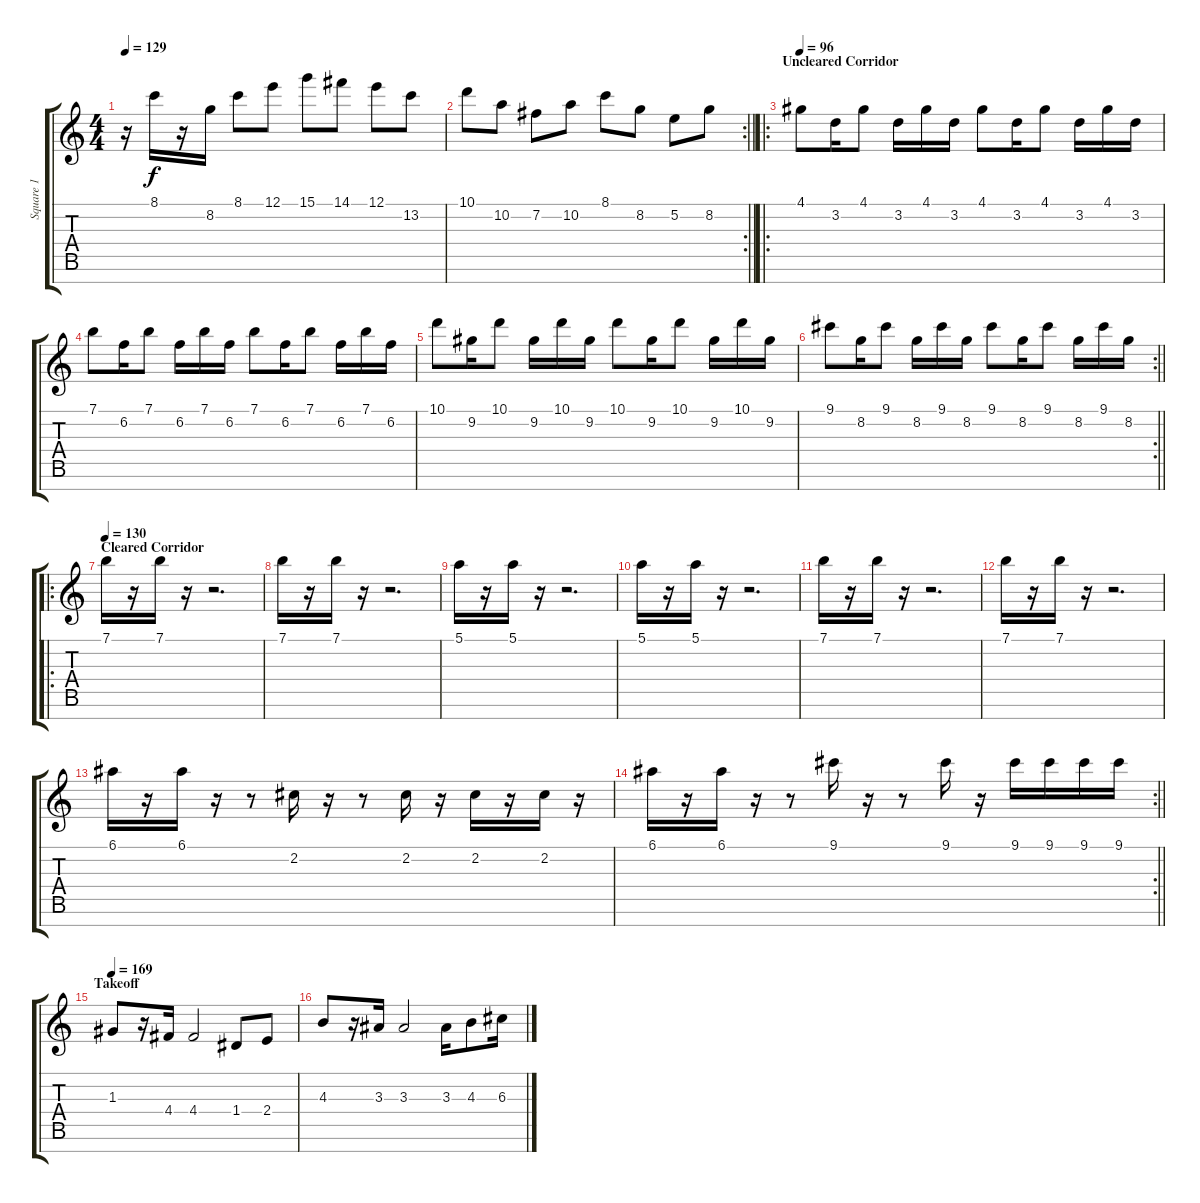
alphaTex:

\track ("Square 1" "Square 1") {instrument overdrivenguitar}
\staff {score tabs}
\tuning (E4 B3 G3 D3 A2 E2 B1) {hide}
\ts (4 4)
\tempo 129
\clef g2
\ks c
r.16{dy f} 8.1.16 r.16 8.2.16 8.1.8 12.1.8 15.1.8 14.1.8 12.1.8 13.2.8 |
\rc 2
\barLineRight lightlight
10.1.8 10.2.8 7.2.8 10.2.8 8.1.8 8.2.8 5.2.8 8.2.8 |
\ro
\section ("" "Uncleared Corridor")
\tempo 96
4.1.8{volume 13 instrument overdrivenguitar} 3.2.16 4.1.8 3.2.16 4.1.16 3.2.16 4.1.8 3.2.16 4.1.8 3.2.16 4.1.16 3.2.16 |
7.1.8 6.2.16 7.1.8 6.2.16 7.1.16 6.2.16 7.1.8 6.2.16 7.1.8 6.2.16 7.1.16 6.2.16 |
10.1.8 9.2.16 10.1.8 9.2.16 10.1.16 9.2.16 10.1.8 9.2.16 10.1.8 9.2.16 10.1.16 9.2.16 |
\rc 2
\barLineRight lightlight
9.1.8 8.2.16 9.1.8 8.2.16 9.1.16 8.2.16 9.1.8 8.2.16 9.1.8 8.2.16 9.1.16 8.2.16 |
\ro
\section ("" "Cleared Corridor")
\tempo 130
7.1.16{volume 13 instrument overdrivenguitar} r.16 7.1.16 r.16 r.2{d} |
7.1.16 r.16 7.1.16 r.16 r.2{d} |
5.1.16 r.16 5.1.16 r.16 r.2{d} |
5.1.16 r.16 5.1.16 r.16 r.2{d} |
7.1.16 r.16 7.1.16 r.16 r.2{d} |
7.1.16 r.16 7.1.16 r.16 r.2{d} |
6.1.16 r.16 6.1.16 r.16 r.8 2.2.16 r.16 r.8 2.2.16 r.16 2.2.16 r.16 2.2.16 r.16 |
\rc 2
\barLineRight lightlight
6.1.16 r.16 6.1.16 r.16 r.8 9.1.16 r.16 r.8 9.1.16 r.16 9.1.16 9.1.16 9.1.16 9.1.16 |
\section ("" "Takeoff")
\tempo 169
1.3.8{volume 13 instrument overdrivenguitar} r.16 4.4.16 4.4.2 1.4.8 2.4.8 |
4.3.8 r.16 3.3.16 3.3.2 3.3.16 4.3.8 6.3.16
